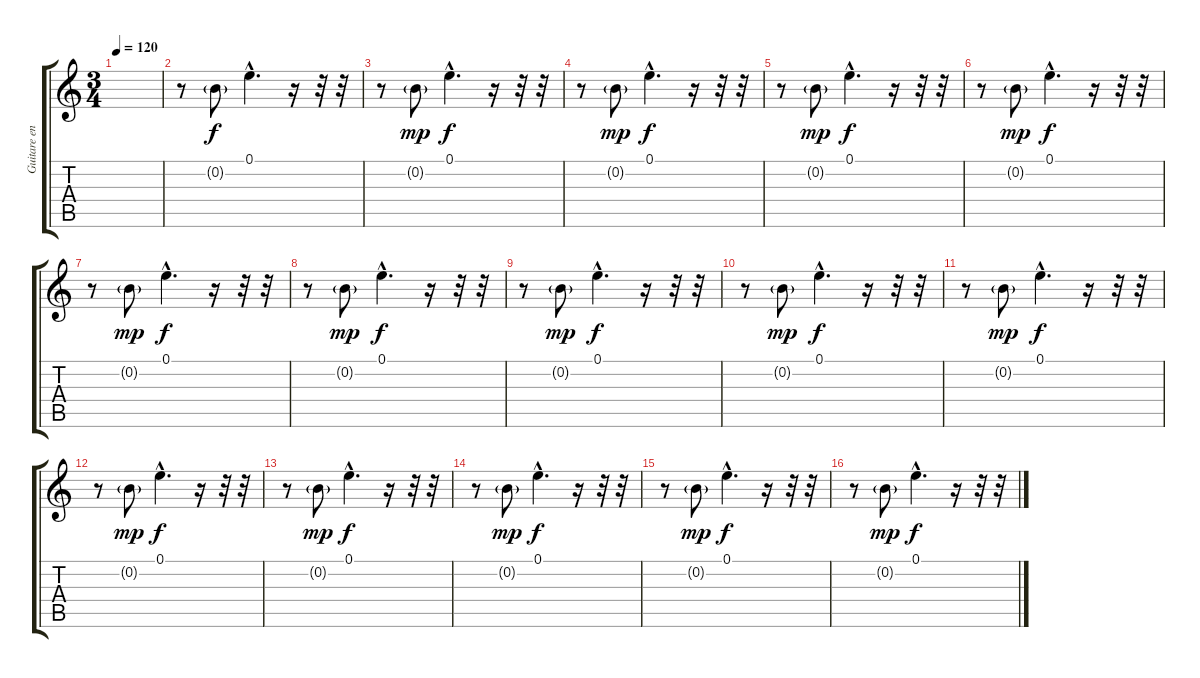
\track ("Guitare en écho" "Guitare en") {instrument acousticguitarsteel}
\staff {score tabs}
\tuning (E4 B3 G3 D3 A2 E2) {hide}
\ts (3 4)
\tempo 120
\clef g2
\ks c
|
r.8 0.2{g}.8 0.1{hac}.4{d dy f} r.16 r.32 r.32 |
r.8 0.2{g}.8{dy mp} 0.1{hac}.4{d dy f} r.16 r.32 r.32 |
r.8 0.2{g}.8{dy mp} 0.1{hac}.4{d dy f} r.16 r.32 r.32 |
r.8 0.2{g}.8{dy mp} 0.1{hac}.4{d dy f} r.16 r.32 r.32 |
r.8 0.2{g}.8{dy mp} 0.1{hac}.4{d dy f} r.16 r.32 r.32 |
r.8 0.2{g}.8{dy mp} 0.1{hac}.4{d dy f} r.16 r.32 r.32 |
r.8 0.2{g}.8{dy mp} 0.1{hac}.4{d dy f} r.16 r.32 r.32 |
r.8 0.2{g}.8{dy mp} 0.1{hac}.4{d dy f} r.16 r.32 r.32 |
r.8 0.2{g}.8{dy mp} 0.1{hac}.4{d dy f} r.16 r.32 r.32 |
r.8 0.2{g}.8{dy mp} 0.1{hac}.4{d dy f} r.16 r.32 r.32 |
r.8 0.2{g}.8{dy mp} 0.1{hac}.4{d dy f} r.16 r.32 r.32 |
r.8 0.2{g}.8{dy mp} 0.1{hac}.4{d dy f} r.16 r.32 r.32 |
r.8 0.2{g}.8{dy mp} 0.1{hac}.4{d dy f} r.16 r.32 r.32 |
r.8 0.2{g}.8{dy mp} 0.1{hac}.4{d dy f} r.16 r.32 r.32 |
r.8 0.2{g}.8{dy mp} 0.1{hac}.4{d dy f} r.16 r.32 r.32
